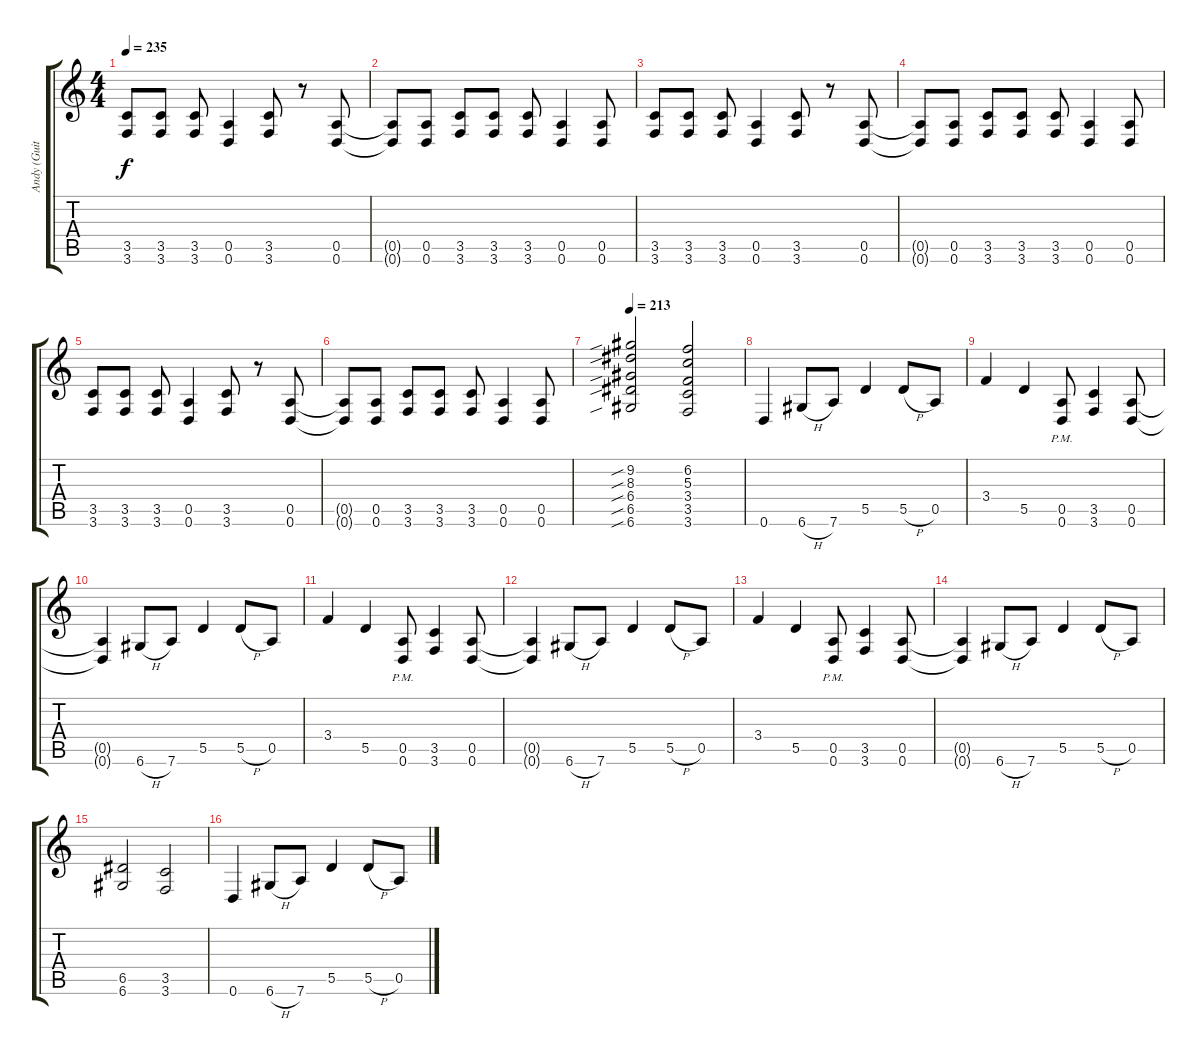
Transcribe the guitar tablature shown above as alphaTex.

\track ("Andy (Guitar right)" "Andy (Guit") {instrument distortionguitar}
\staff {score tabs}
\tuning (E4 B3 G3 D3 A2 D2) {hide}
\ts (4 4)
\tempo 235
\clef g2
\ks c
(3.5 3.6).8{dy f} (3.5 3.6).8 (3.5 3.6).8 (0.5 0.6).4 (3.5 3.6).8 r.8 (0.5 0.6).8 |
(0.5{t} 0.6{t}).8 (0.5 0.6).8 (3.5 3.6).8 (3.5 3.6).8 (3.5 3.6).8 (0.5 0.6).4 (0.5 0.6).8 |
(3.5 3.6).8 (3.5 3.6).8 (3.5 3.6).8 (0.5 0.6).4 (3.5 3.6).8 r.8 (0.5 0.6).8 |
(0.5{t} 0.6{t}).8 (0.5 0.6).8 (3.5 3.6).8 (3.5 3.6).8 (3.5 3.6).8 (0.5 0.6).4 (0.5 0.6).8 |
(3.5 3.6).8 (3.5 3.6).8 (3.5 3.6).8 (0.5 0.6).4 (3.5 3.6).8 r.8 (0.5 0.6).8 |
(0.5{t} 0.6{t}).8 (0.5 0.6).8 (3.5 3.6).8 (3.5 3.6).8 (3.5 3.6).8 (0.5 0.6).4 (0.5 0.6).8 |
\tempo 213
(9.2{sib} 8.3{sib} 6.4{sib} 6.5{sib} 6.6{sib}).2 (6.2 5.3 3.4 3.5 3.6).2 |
0.6.4 6.6{h}.8 7.6.8 5.5.4 5.5{h}.8 0.5.8 |
3.4.4 5.5.4 (0.5{pm} 0.6{pm}).8 (3.5 3.6).4 (0.5 0.6).8 |
(0.5{t} 0.6{t}).4 6.6{h}.8 7.6.8 5.5.4 5.5{h}.8 0.5.8 |
3.4.4 5.5.4 (0.5{pm} 0.6{pm}).8 (3.5 3.6).4 (0.5 0.6).8 |
(0.5{t} 0.6{t}).4 6.6{h}.8 7.6.8 5.5.4 5.5{h}.8 0.5.8 |
3.4.4 5.5.4 (0.5{pm} 0.6{pm}).8 (3.5 3.6).4 (0.5 0.6).8 |
(0.5{t} 0.6{t}).4 6.6{h}.8 7.6.8 5.5.4 5.5{h}.8 0.5.8 |
(6.5 6.6).2 (3.5 3.6).2 |
0.6.4 6.6{h}.8 7.6.8 5.5.4 5.5{h}.8 0.5.8
